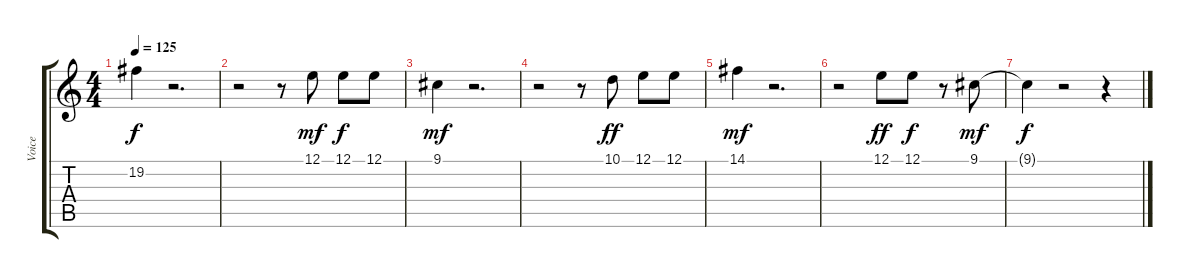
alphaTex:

\track ("Voice" "Voice") {instrument lead3calliope}
\staff {score tabs}
\tuning (E4 B3 G3 D3 A2 E2) {hide}
\ts (4 4)
\tempo 125
\clef g2
\ks c
19.2{t}.4{dy f} r.2{d} |
r.2 r.8 12.1.8{dy mf} 12.1.8{dy f} 12.1.8 |
9.1.4{dy mf} r.2{d} |
r.2 r.8 10.1.8{dy ff} 12.1.8 12.1.8 |
14.1.4{dy mf} r.2{d} |
r.2 12.1.8{dy ff} 12.1.8{dy f} r.8 9.1.8{dy mf} |
9.1{t}.4{dy f} r.2 r.4
